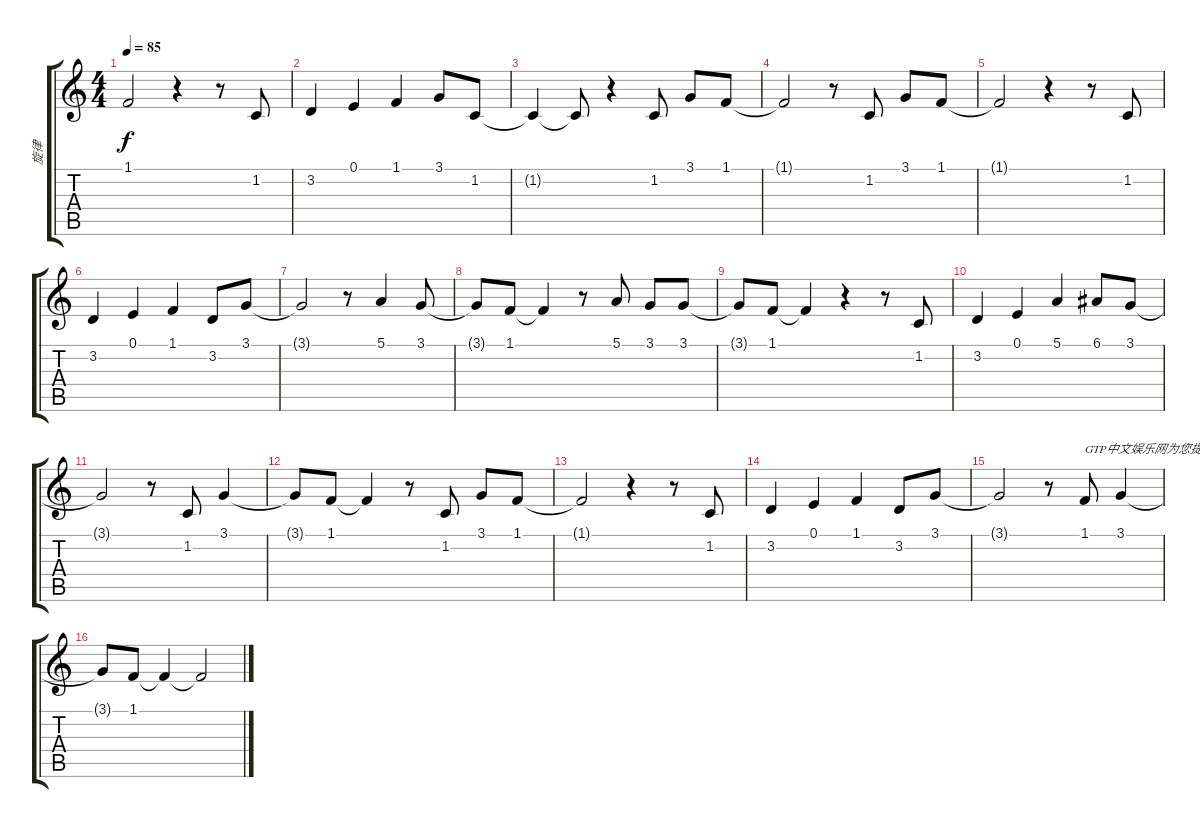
\track ("旋律" "旋律") {instrument flute}
\staff {score tabs}
\tuning (E4 B3 G3 D3 A2 E2) {hide}
\ts (4 4)
\tempo 85
\clef g2
\ks c
1.1{t}.2{dy f} r.4 r.8 1.2.8 |
3.2.4 0.1.4 1.1.4 3.1.8 1.2.8 |
1.2{t}.4 1.2{t}.8 r.4 1.2.8 3.1.8 1.1.8 |
1.1{t}.2 r.8 1.2.8 3.1.8 1.1.8 |
1.1{t}.2 r.4 r.8 1.2.8 |
3.2.4 0.1.4 1.1.4 3.2.8 3.1.8 |
3.1{t}.2 r.8 5.1.4 3.1.8 |
3.1{t}.8 1.1.8 1.1{t}.4 r.8 5.1.8 3.1.8 3.1.8 |
3.1{t}.8 1.1.8 1.1{t}.4 r.4 r.8 1.2.8 |
3.2.4 0.1.4 5.1.4 6.1.8 3.1.8 |
3.1{t}.2 r.8 1.2.8 3.1.4 |
3.1{t}.8 1.1.8 1.1{t}.4 r.8 1.2.8 3.1.8 1.1.8 |
1.1{t}.2 r.4 r.8 1.2.8 |
3.2.4 0.1.4 1.1.4 3.2.8 3.1.8 |
3.1{t}.2 r.8 1.1.8{txt "GTP中文娱乐网为您提供优秀的谱子"} 3.1.4 |
3.1{t}.8 1.1.8 1.1{t}.4 1.1{t}.2
